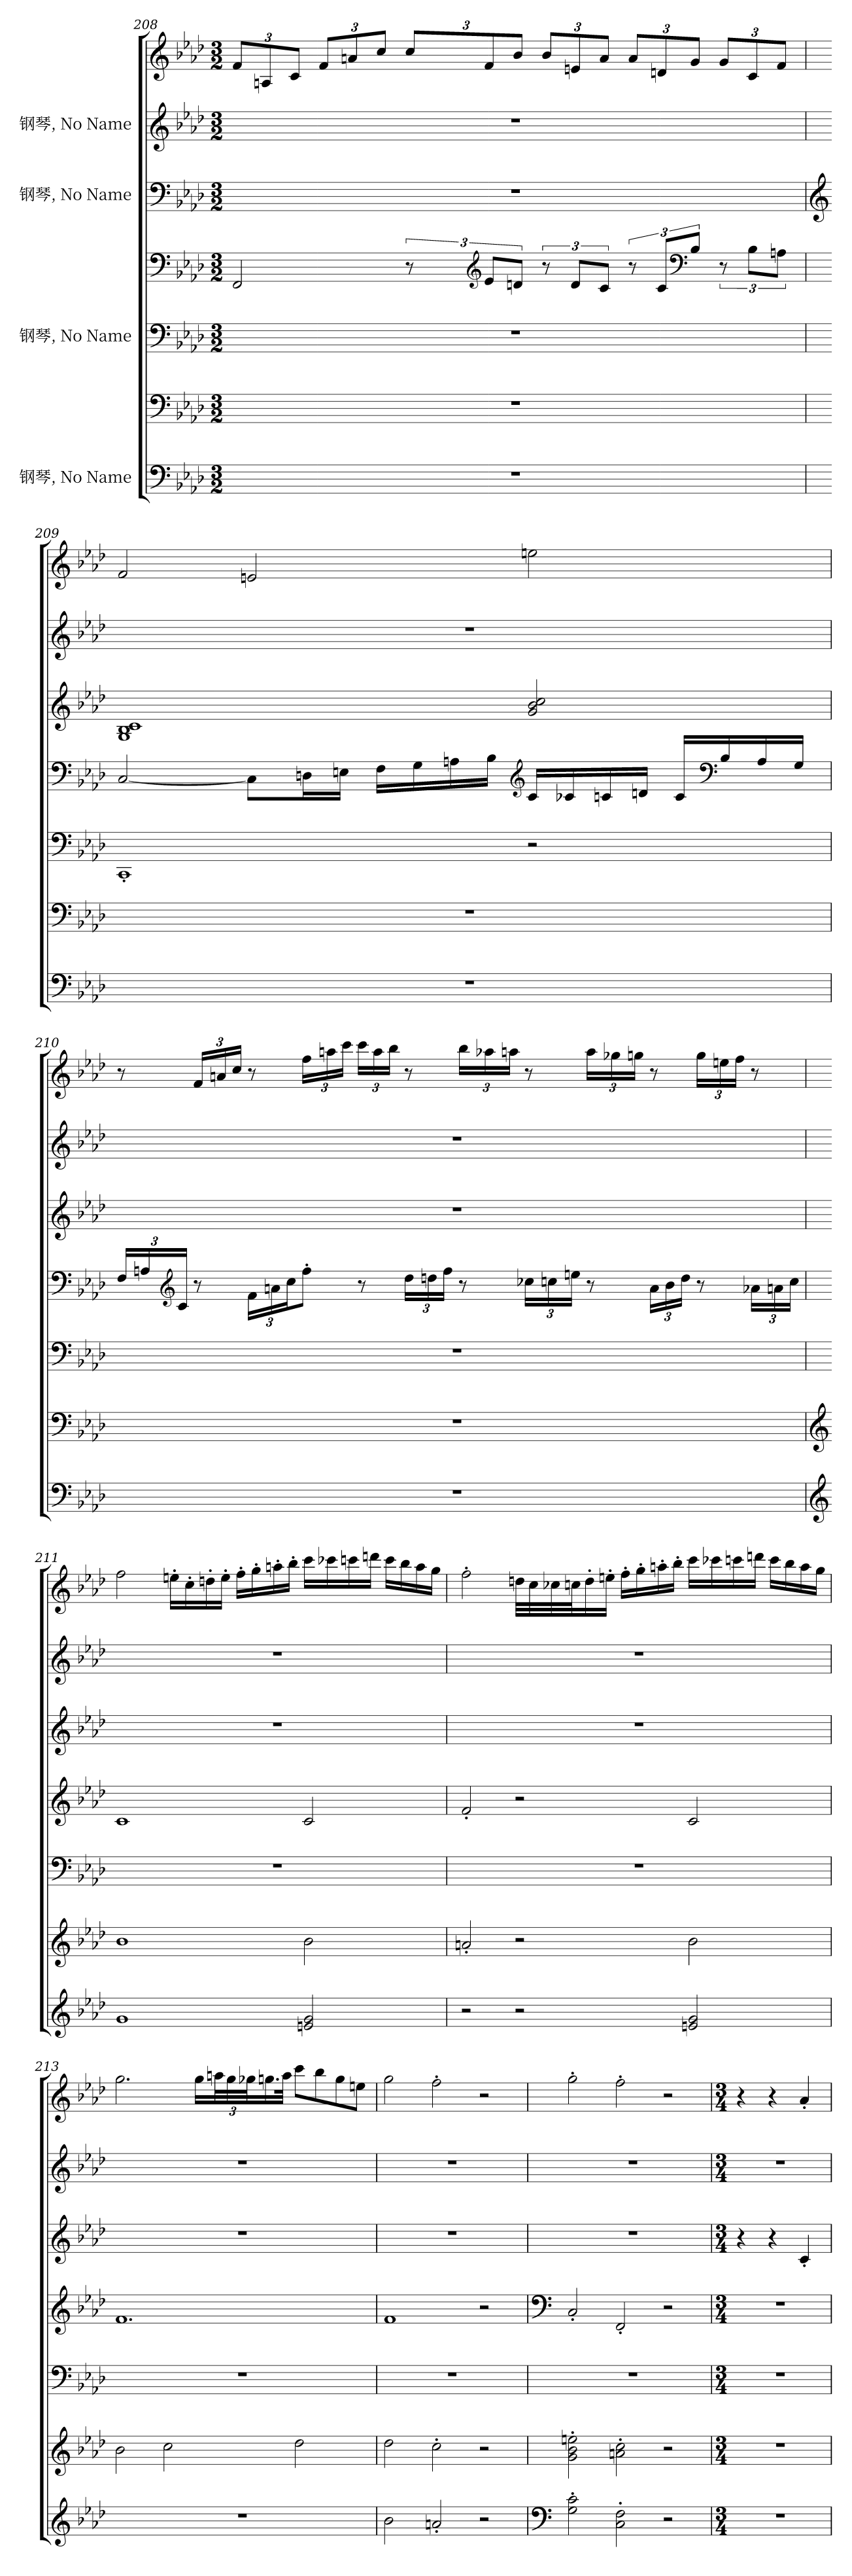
**kern	**kern	**kern	**kern	**kern	**kern	**kern
*part4	*part4	*part3	*part3	*part2	*part1	*part1
*staff7	*staff6	*staff5	*staff4	*staff3	*staff2	*staff1
*I"钢琴, No Name	*	*I"钢琴, No Name	*	*I"钢琴, No Name	*I"钢琴, No Name	*
!!LO:PB:g=z
*clefF4	*clefF4	*clefF4	*clefF4	*clefF4	*clefG2	*clefG2
*k[b-e-a-d-]	*k[b-e-a-d-]	*k[b-e-a-d-]	*k[b-e-a-d-]	*k[b-e-a-d-]	*k[b-e-a-d-]	*k[b-e-a-d-]
*M3/2	*M3/2	*M3/2	*M3/2	*M3/2	*M3/2	*M3/2
*	*	*	*	*	*	*Xbrackettup
=208	=208	=208	=208	=208	=208	=208
1.r	1.r	1.r	2FF/	1.r	1.r	12f/L
.	.	.	.	.	.	12An/
.	.	.	.	.	.	12c/J
.	.	.	.	.	.	12f/L
.	.	.	.	.	.	12an/
.	.	.	.	.	.	12cc/J
*	*	*	*	*	*	*MM71
.	.	.	12r	.	.	12cc/L
*	*	*	*clefG2	*	*	*
.	.	.	12e-/L	.	.	12f/
.	.	.	12dn/J	.	.	12b-/J
.	.	.	12r	.	.	12b-/L
.	.	.	12d/L	.	.	12en/
.	.	.	12c/J	.	.	12a/J
.	.	.	12r	.	.	12a/L
.	.	.	12c/L	.	.	12dn/
*	*	*	*clefF4	*	*	*
.	.	.	12B-/J	.	.	12g/J
.	.	.	12r	.	.	12g/L
*	*	*	*	*	*	*MM69
.	.	.	12B-\L	.	.	12c/
*	*	*	*	*	*	*MM58
.	.	.	12An\J	.	.	12f/J
!!LO:PB:g=z
=209	=209	=209	=209	=209	=209	=209
*	*	*	*	*clefG2	*	*
1.r	1.r	1CC'	[2C/	1G 1B- 1c	1.r	2f/
.	.	.	8C\L]	.	.	2en/
.	.	.	16Dn\L	.	.	.
.	.	.	16En\JJ	.	.	.
.	.	.	16F\LL	.	.	.
.	.	.	16G\	.	.	.
.	.	.	16An\	.	.	.
.	.	.	16B-\JJ	.	.	.
*	*	*	*clefG2	*	*	*
.	.	2r	16c/LL	2g/ 2b-/ 2cc/	.	2een\
.	.	.	16c-X/	.	.	.
.	.	.	16cn/	.	.	.
.	.	.	16dn/JJ	.	.	.
.	.	.	16c/LL	.	.	.
*	*	*	*clefF4	*	*	*
.	.	.	16B-/	.	.	.
.	.	.	16A/	.	.	.
.	.	.	16G/JJ	.	.	.
!!LO:PB:g=z
=210	=210	=210	=210	=210	=210	=210
*	*	*	*Xbrackettup	*	*	*
1.r	1.r	1.r	24F/LL	1.r	1.r	8r
.	.	.	24An/	.	.	.
*	*	*	*clefG2	*	*	*
.	.	.	24c/JJ	.	.	.
.	.	.	8r	.	.	24f/LL
.	.	.	.	.	.	24an/
.	.	.	.	.	.	24cc/JJ
.	.	.	24f\LL	.	.	8r
.	.	.	24an\	.	.	.
.	.	.	24cc\J	.	.	.
.	.	.	8ff'\J	.	.	24ff\LL
.	.	.	.	.	.	24aan\
.	.	.	.	.	.	24ccc\JJ
*	*	*	*	*	*	*MM67
.	.	.	8r	.	.	24ccc\LL
.	.	.	.	.	.	24aa\
.	.	.	.	.	.	24bb-\JJ
.	.	.	24dd-\LL	.	.	8r
.	.	.	24ddn\	.	.	.
.	.	.	24ff\JJ	.	.	.
.	.	.	8r	.	.	24bb-\LL
.	.	.	.	.	.	24aa-X\
.	.	.	.	.	.	24aan\JJ
.	.	.	24cc-X\LL	.	.	8r
.	.	.	24ccn\	.	.	.
.	.	.	24een\JJ	.	.	.
.	.	.	8r	.	.	24aa\LL
.	.	.	.	.	.	24gg-X\
.	.	.	.	.	.	24ggn\JJ
.	.	.	24a\LL	.	.	8r
.	.	.	24b-\	.	.	.
.	.	.	24dd\JJ	.	.	.
.	.	.	8r	.	.	24gg\LL
.	.	.	.	.	.	24een\
.	.	.	.	.	.	24ff\JJ
*	*	*	*	*	*	*MM69
.	.	.	24a-X\LL	.	.	8r
.	.	.	24an\	.	.	.
.	.	.	24cc\JJ	.	.	.
!!LO:PB:g=z
=211	=211	=211	=211	=211	=211	=211
*clefG2	*clefG2	*	*	*	*	*
1g	1b-	1.r	1c	1.r	1.r	2ff\
*	*	*	*	*	*	*MM56
.	.	.	.	.	.	16een'\LL
*	*	*	*	*	*	*MM62
.	.	.	.	.	.	16cc'\
.	.	.	.	.	.	16ddn'\
.	.	.	.	.	.	16ee'\JJ
.	.	.	.	.	.	16ff'\LL
.	.	.	.	.	.	16gg'\
.	.	.	.	.	.	16aan'\
.	.	.	.	.	.	16bb-'\JJ
*	*	*	*	*	*	*MM60
2en/ 2g/	2b-\	.	2c/	.	.	16ccc\LL
.	.	.	.	.	.	16ccc-X\
.	.	.	.	.	.	16cccn\
.	.	.	.	.	.	16dddn\JJ
.	.	.	.	.	.	16ccc\LL
.	.	.	.	.	.	16bb-\
*	*	*	*	*	*	*MM58
.	.	.	.	.	.	16aa\
*	*	*	*	*	*	*MM47
.	.	.	.	.	.	16gg\JJ
!!LO:PB:g=z
=212	=212	=212	=212	=212	=212	=212
2r	2an'/	1.r	2f'/	1.r	1.r	2ff'\
*	*	*	*	*	*	*MM67
2r	2r	.	2r	.	.	32ddn\LLL
.	.	.	.	.	.	32cc\
.	.	.	.	.	.	32cc-X\
.	.	.	.	.	.	32ccn\J
*	*	*	*	*	*	*MM62
.	.	.	.	.	.	16dd'\
.	.	.	.	.	.	16een'\JJ
.	.	.	.	.	.	16ff'\LL
.	.	.	.	.	.	16gg'\
.	.	.	.	.	.	16aan'\
*	*	*	*	*	*	*MM60
.	.	.	.	.	.	16bb-'\JJ
2en/ 2g/	2b-\	.	2c/	.	.	16ccc\LL
.	.	.	.	.	.	16ccc-X\
.	.	.	.	.	.	16cccn\
.	.	.	.	.	.	16dddn\JJ
.	.	.	.	.	.	16ccc\LL
.	.	.	.	.	.	16bb-\
*	*	*	*	*	*	*MM53
.	.	.	.	.	.	16aa\
*	*	*	*	*	*	*MM42
.	.	.	.	.	.	16gg\JJ
=213	=213	=213	=213	=213	=213	=213
*	*	*	*	*	*	*MM62
1.r	2b-\	1.r	1.f	1.r	1.r	2.gg\
.	2cc\	.	.	.	.	.
.	.	.	.	.	.	16gg\LL
.	.	.	.	.	.	48aan\L
.	.	.	.	.	.	48gg\
.	.	.	.	.	.	48gg-X\J
*	*	*	*	*	*	*MM63
.	.	.	.	.	.	16.ggn\
.	.	.	.	.	.	32aa\JJk
*	*	*	*	*	*	*MM56
.	2dd-\	.	.	.	.	8ccc\L
.	.	.	.	.	.	8bb-\
.	.	.	.	.	.	8gg\
*	*	*	*	*	*	*MM44
.	.	.	.	.	.	8een\J
!!LO:PB:g=z
=214	=214	=214	=214	=214	=214	=214
*	*	*	*	*	*	*MM60
2b-\	2dd-\	1.r	1f	1.r	1.r	2gg\
2an'/	2cc'\	.	.	.	.	2ff'\
2r	2r	.	2r	.	.	2r
=215	=215	=215	=215	=215	=215	=215
*clefF4	*	*	*clefF4	*	*	*
2G\' 2c\'	2g\' 2b-\' 2een\'	1.r	2C'/	1.r	1.r	2gg'\
2C\' 2F\'	2an\' 2cc\'	.	2FF'/	.	.	2ff'\
2r	2r	.	2r	.	.	2r
=216	=216	=216	=216	=216	=216	=216
*M3/4	*M3/4	*M3/4	*M3/4	*M3/4	*M3/4	*M3/4
*	*	*	*	*	*	*MM62
2.r	2.r	2.r	2.r	4r	2.r	4r
.	.	.	.	4r	.	4r
*	*	*	*	*	*	*MM194
.	.	.	.	4c'/	.	4a-'/
=	=	=	=	=	=	=
*-	*-	*-	*-	*-	*-	*-
